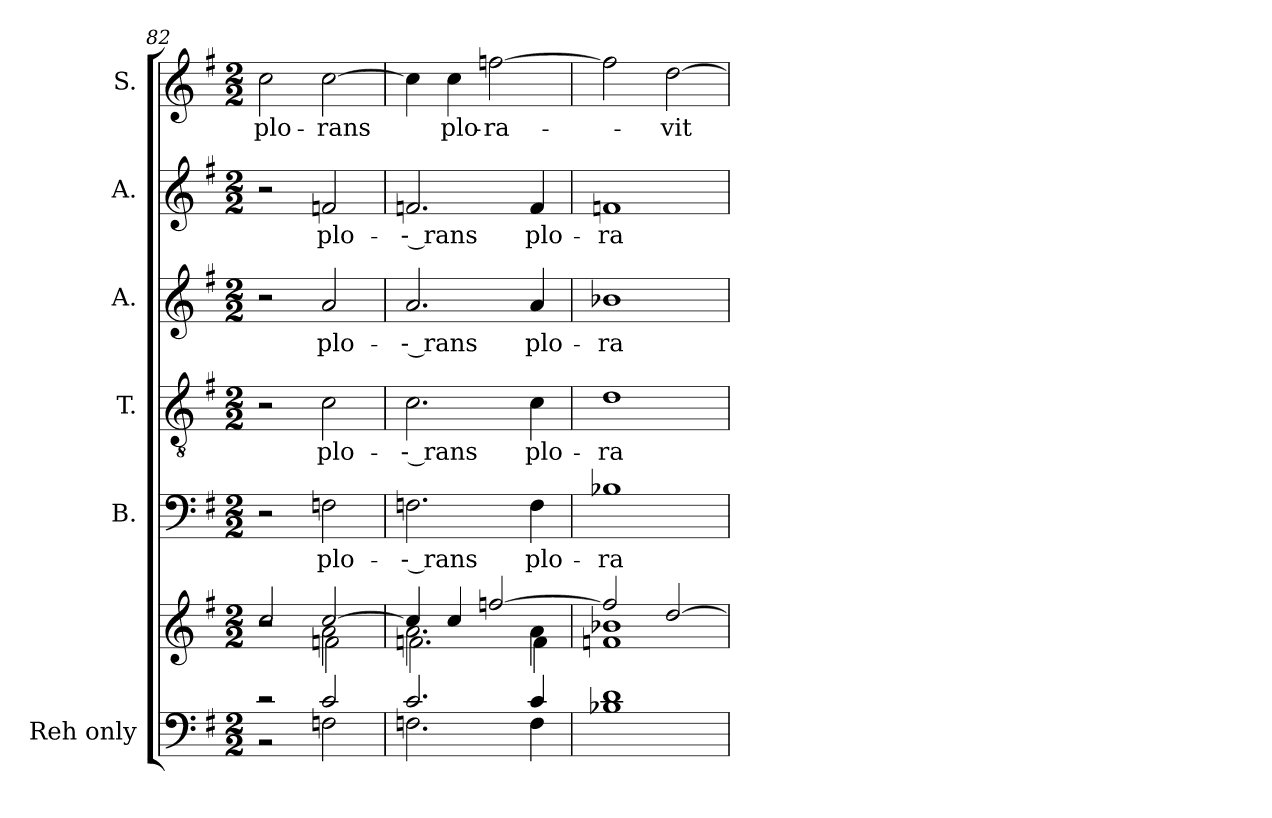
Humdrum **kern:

**kern	**kern	**kern	**text	**kern	**text	**kern	**text	**kern	**text	**kern	**text
*part6	*part6	*part5	*part5	*part4	*part4	*part3	*part3	*part2	*part2	*part1	*part1
*staff7	*staff6	*staff5	*staff5	*staff4	*staff4	*staff3	*staff3	*staff2	*staff2	*staff1	*staff1
*I"Reh  only	*	*I"B.	*	*I"T.	*	*I"A.	*	*I"A.	*	*I"S.	*
*	*	*I'B.	*	*I'T.	*	*I'A.	*	*I'A.	*	*	*
*clefF4	*clefG2	*clefF4	*	*clefGv2	*	*clefG2	*	*clefG2	*	*clefG2	*
*	*	*	*	*ITrd7c12	*	*	*	*	*	*	*
*k[f#]	*k[f#]	*k[f#]	*	*k[f#]	*	*k[f#]	*	*k[f#]	*	*k[f#]	*
*G:	*G:	*G:	*	*G:	*	*G:	*	*G:	*	*G:	*
*M2/2	*M2/2	*M2/2	*	*M2/2	*	*M2/2	*	*M2/2	*	*M2/2	*
=82	=82	=82	=82	=82	=82	=82	=82	=82	=82	=82	=82
*^	*^	*	*	*	*	*	*	*	*	*	*
*	*	*	*^	*	*	*	*	*	*	*	*	*	*
!	!	!	!	!	!	!	!	!	!	!	!	!	!	!LO:LY:b:color=#000000
2r	2r	2cci/	2r	2r	2r	.	2r	.	2r	.	2r	.	2cci\	plo-
!	!	!	!	!	!	!LO:LY:b:color=#000000	!	!	!	!	!	!	!	!
!	!	!	!	!	!	!	!	!LO:LY:b:color=#000000	!	!	!	!	!	!
!	!	!	!	!	!	!	!	!	!	!LO:LY:b:color=#000000	!	!	!	!
!	!	!	!	!	!	!	!	!	!	!	!	!LO:LY:b:color=#000000	!	!
!	!	!	!	!	!	!	!	!	!	!	!	!	!	!LO:LY:b:color=#000000
2ci/	2Fni\	[2cci/	2ai\	2fni\	2Fni\	plo-	2Ci\	plo-	2ai/	plo-	2fni/	plo-	[2cci\	-rans
!!LO:LB:g=z
=83	=83	=83	=83	=83	=83	=83	=83	=83	=83	=83	=83	=83	=83	=83
!	!	!	!	!	!	!LO:LY:b:color=#000000	!	!	!	!	!	!	!	!
!	!	!	!	!	!	!	!	!LO:LY:b:color=#000000	!	!	!	!	!	!
!	!	!	!	!	!	!	!	!	!	!LO:LY:b:color=#000000	!	!	!	!
!	!	!	!	!	!	!	!	!	!	!	!	!LO:LY:b:color=#000000	!	!
2.ci/	2.Fni\	4cci/]	2.ai\	2.fni\	2.Fni\	-- rans	2.Ci\	-- rans	2.ai/	-- rans	2.fni/	-- rans	4cci\]	.
!	!	!	!	!	!	!	!	!	!	!	!	!	!	!LO:LY:b:color=#000000
.	.	4cci/	.	.	.	.	.	.	.	.	.	.	4cci\	plo-
!	!	!	!	!	!	!	!	!	!	!	!	!	!	!LO:LY:b:color=#000000
.	.	[2ffni/	.	.	.	.	.	.	.	.	.	.	[2ffni\	-ra-
!	!	!	!	!	!	!LO:LY:b:color=#000000	!	!	!	!	!	!	!	!
!	!	!	!	!	!	!	!	!LO:LY:b:color=#000000	!	!	!	!	!	!
!	!	!	!	!	!	!	!	!	!	!LO:LY:b:color=#000000	!	!	!	!
!	!	!	!	!	!	!	!	!	!	!	!	!LO:LY:b:color=#000000	!	!
4ci/	4Fi\	.	4ai\	4fi\	4Fi\	plo-	4Ci\	plo-	4ai/	plo-	4fi/	plo-	.	.
=84	=84	=84	=84	=84	=84	=84	=84	=84	=84	=84	=84	=84	=84	=84
!	!	!	!	!	!	!LO:LY:b:color=#000000	!	!	!	!	!	!	!	!
!	!	!	!	!	!	!	!	!LO:LY:b:color=#000000	!	!	!	!	!	!
!	!	!	!	!	!	!	!	!	!	!LO:LY:b:color=#000000	!	!	!	!
!	!	!	!	!	!	!	!	!	!	!	!	!LO:LY:b:color=#000000	!	!
1di	1B-Xi	2ffi/]	1b-Xi	1fni	1B-Xi	-ra-	1Di	-ra-	1b-Xi	-ra-	1fni	-ra-	2ffi\]	.
!	!	!	!	!	!	!	!	!	!	!	!	!	!	!LO:LY:b:color=#000000
.	.	[2ddi/	.	.	.	.	.	.	.	.	.	.	[2ddi\	-vit
*v	*v	*	*	*	*	*	*	*	*	*	*	*	*	*
*	*v	*v	*v	*	*	*	*	*	*	*	*	*	*
=	=	=	=	=	=	=	=	=	=	=	=
*-	*-	*-	*-	*-	*-	*-	*-	*-	*-	*-	*-
